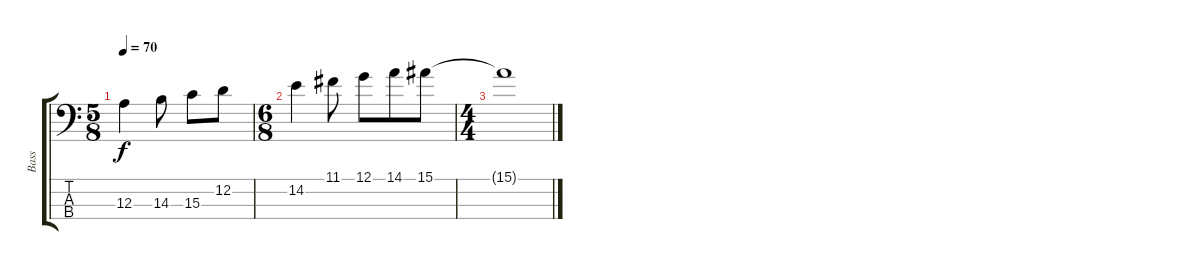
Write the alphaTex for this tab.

\track ("Bass" "Bass") {instrument electricbassfinger}
\staff {score tabs}
\tuning (G2 D2 A1 E1) {hide}
\ts (5 8)
\tempo 70
\clef f4
\ks c
12.3.4{dy f} 14.3.8 15.3.8 12.2.8 |
\ts (6 8)
14.2.4 11.1.8 12.1.8 14.1.8 15.1.8 |
\ts (4 4)
15.1{t}.1
